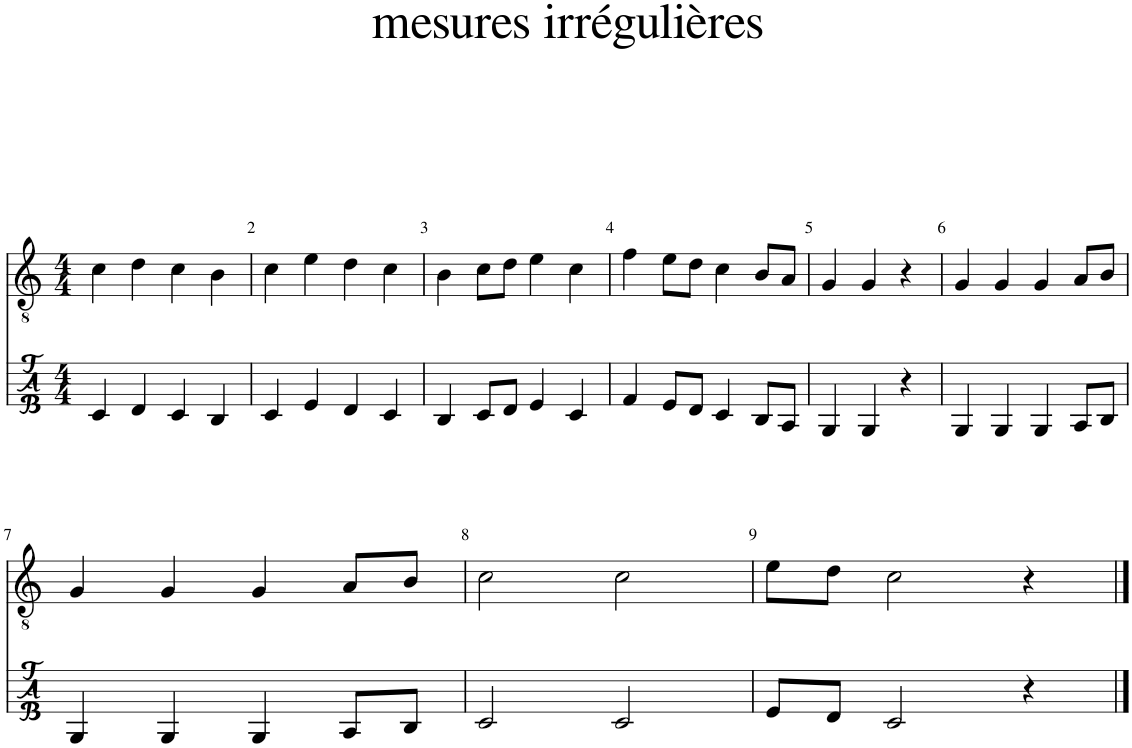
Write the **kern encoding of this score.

**kern	**kern
*part1	*part1
*staff2	*staff1
*I"Classical Guitar	*
*	*clefGv2
*k[]	*k[]
*M4/4	*M4/4
=1	=1
4c/	4c\
4d/	4d\
4c/	4c\
4B/	4B\
=2	=2
4c/	4c\
4e/	4e\
4d/	4d\
4c/	4c\
=3	=3
4B/	4B\
8c/L	8c\L
8d/J	8d\J
4e/	4e\
4c/	4c\
=4	=4
4f/	4f\
8e/L	8e\L
8d/J	8d\J
4c/	4c\
8B/L	8B/L
8A/J	8A/J
=5	=5
4G/	4G/
4G/	4G/
4r	4r
=6	=6
4G/	4G/
4G/	4G/
4G/	4G/
8A/L	8A/L
8B/J	8B/J
!!LO:LB:g=z
=7	=7
4G/	4G/
4G/	4G/
4G/	4G/
8A/L	8A/L
8B/J	8B/J
=8	=8
2c/	2c\
2c/	2c\
=9	=9
8e/L	8e\L
8d/J	8d\J
2c/	2c\
4r	4r
==	==
*-	*-
